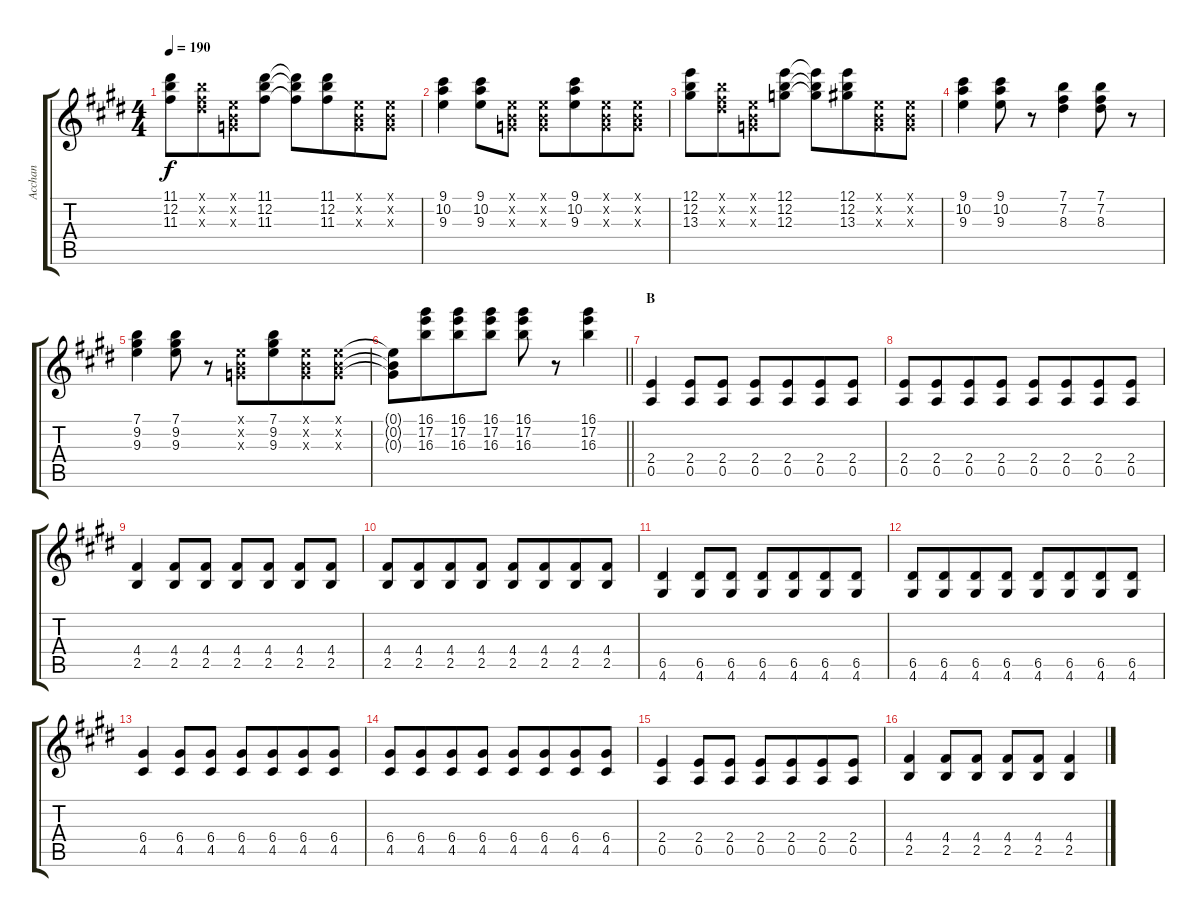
\track ("Acchan" "Acchan") {instrument distortionguitar}
\staff {score tabs}
\tuning (E4 B3 G3 D3 A2 E2) {hide}
\ts (4 4)
\tempo 190
\clef g2
\ks e
(11.1 12.2 11.3).8{dy f} (7.1{x} 7.2{x} 8.3{x}).8{beam merge} (0.1{x} 0.2{x} 0.3{x}).8 (11.1 12.2 11.3).8 (11.1{t} 12.2{t} 11.3{t}).8{beam merge} (11.1 12.2 11.3).8{beam merge} (0.1{x} 0.2{x} 0.3{x}).8 (0.1{x} 0.2{x} 0.3{x}).8 |
(9.1 10.2 9.3).4 (9.1 10.2 9.3).8 (0.1{x} 0.2{x} 0.3{x}).8 (0.1{x} 0.2{x} 0.3{x}).8 (9.1 10.2 9.3).8{beam merge} (0.1{x} 0.2{x} 0.3{x}).8 (0.1{x} 0.2{x} 0.3{x}).8 |
(12.1 12.2 13.3).8 (7.1{x} 7.2{x} 8.3{x}).8{beam merge} (0.1{x} 0.2{x} 0.3{x}).8 (12.1 12.2 12.3).8 (12.1{t} 12.2{t} 12.3{t}).8{beam merge} (12.1 12.2 13.3).8{beam merge} (0.1{x} 0.2{x} 0.3{x}).8 (0.1{x} 0.2{x} 0.3{x}).8 |
(9.1 10.2 9.3).4 (9.1 10.2 9.3).8 r.8 (7.1 7.2 8.3).4 (7.1 7.2 8.3).8 r.8 |
(7.1 9.2 9.3).4 (7.1 9.2 9.3).8 r.8 (0.1{x} 0.2{x} 0.3{x}).8 (7.1 9.2 9.3).8{beam merge} (0.1{x} 0.2{x} 0.3{x}).8 (0.1{x} 0.2{x} 0.3{x}).8 |
\barLineRight lightlight
(0.1{t} 0.2{t} 0.3{t}).8 (16.1 17.2 16.3).8{beam merge} (16.1 17.2 16.3).8 (16.1 17.2 16.3).8 (16.1 17.2 16.3).8 r.8 (16.1 17.2 16.3).4 |
\section ("" "B")
(2.4 0.5).4 (2.4 0.5).8 (2.4 0.5).8 (2.4 0.5).8 (2.4 0.5).8{beam merge} (2.4 0.5).8 (2.4 0.5).8 |
(2.4 0.5).8 (2.4 0.5).8{beam merge} (2.4 0.5).8 (2.4 0.5).8 (2.4 0.5).8{beam merge} (2.4 0.5).8{beam merge} (2.4 0.5).8 (2.4 0.5).8 |
(4.4 2.5).4 (4.4 2.5).8{beam merge} (4.4 2.5).8 (4.4 2.5).8 (4.4 2.5).8 (4.4 2.5).8{beam merge} (4.4 2.5).8 |
(4.4 2.5).8 (4.4 2.5).8{beam merge} (4.4 2.5).8 (4.4 2.5).8 (4.4 2.5).8 (4.4 2.5).8{beam merge} (4.4 2.5).8 (4.4 2.5).8 |
(6.5 4.6).4 (6.5 4.6).8 (6.5 4.6).8 (6.5 4.6).8 (6.5 4.6).8{beam merge} (6.5 4.6).8 (6.5 4.6).8 |
(6.5 4.6).8 (6.5 4.6).8{beam merge} (6.5 4.6).8 (6.5 4.6).8 (6.5 4.6).8 (6.5 4.6).8{beam merge} (6.5 4.6).8 (6.5 4.6).8 |
(6.4 4.5).4 (6.4 4.5).8{beam merge} (6.4 4.5).8 (6.4 4.5).8 (6.4 4.5).8{beam merge} (6.4 4.5).8{beam merge} (6.4 4.5).8 |
(6.4 4.5).8 (6.4 4.5).8{beam merge} (6.4 4.5).8 (6.4 4.5).8 (6.4 4.5).8 (6.4 4.5).8{beam merge} (6.4 4.5).8 (6.4 4.5).8 |
(2.4 0.5).4 (2.4 0.5).8{beam merge} (2.4 0.5).8 (2.4 0.5).8 (2.4 0.5).8{beam merge} (2.4 0.5).8{beam merge} (2.4 0.5).8 |
(4.4 2.5).4 (4.4 2.5).8 (4.4 2.5).8 (4.4 2.5).8 (4.4 2.5).8 (4.4 2.5).4
